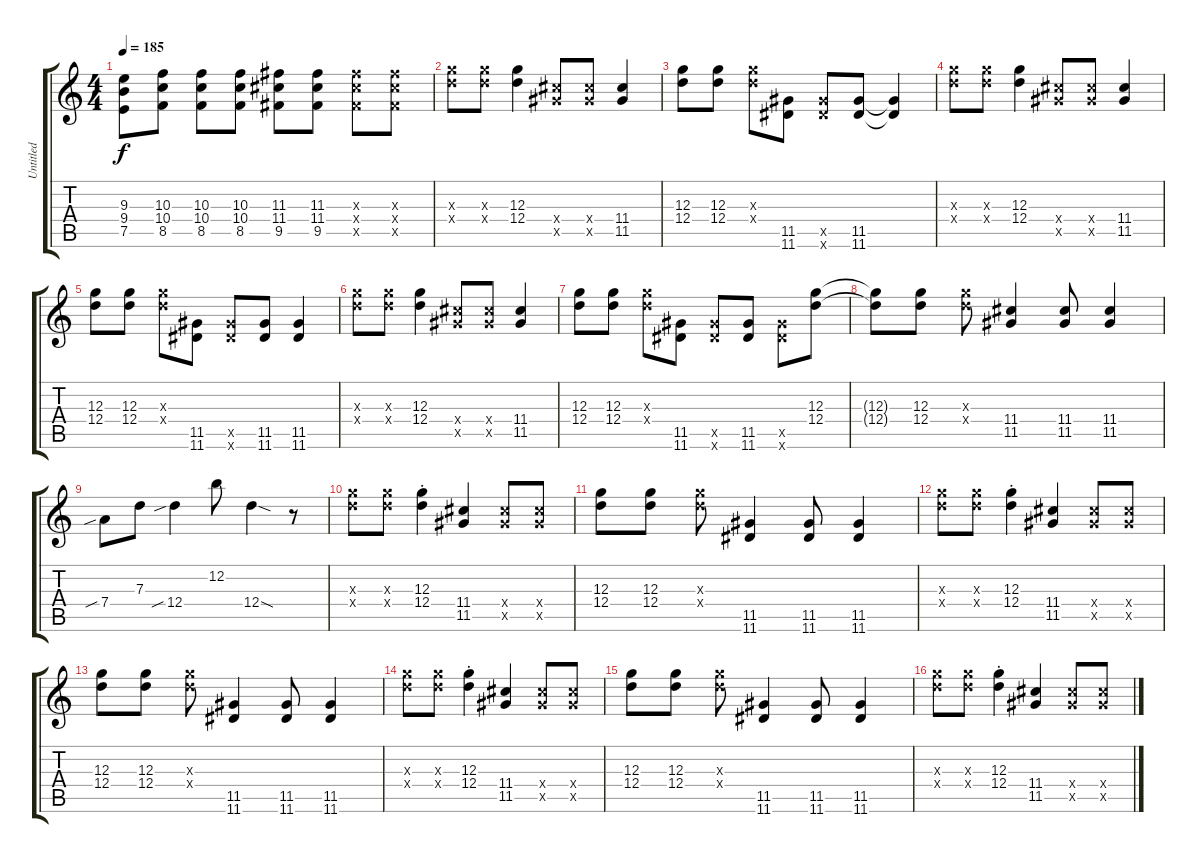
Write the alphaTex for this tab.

\track ("Untitled" "Untitled") {instrument acousticguitarnylon}
\staff {score tabs}
\tuning (E4 B3 G3 D3 A2 E2) {hide}
\ts (4 4)
\tempo 185
\clef g2
\ks c
(9.3 9.4 7.5).8{dy f} (10.3 10.4 8.5).8 (10.3 10.4 8.5).8 (10.3 10.4 8.5).8 (11.3 11.4 9.5).8 (11.3 11.4 9.5).8 (11.3{x} 11.4{x} 9.5{x}).8 (11.3{x} 11.4{x} 9.5{x}).8 |
(12.3{x} 12.4{x}).8 (12.3{x} 12.4{x}).8 (12.3 12.4).4 (11.4{x} 11.5{x}).8 (11.4{x} 11.5{x}).8 (11.4 11.5).4 |
(12.3 12.4).8 (12.3 12.4).8 (12.3{x} 12.4{x}).8 (11.5 11.6).8 (11.5{x} 11.6{x}).8 (11.5 11.6).8 (11.5{t} 11.6{t}).4 |
(12.3{x} 12.4{x}).8 (12.3{x} 12.4{x}).8 (12.3 12.4).4 (11.4{x} 11.5{x}).8 (11.4{x} 11.5{x}).8 (11.4 11.5).4 |
(12.3 12.4).8 (12.3 12.4).8 (12.3{x} 12.4{x}).8 (11.5 11.6).8 (11.5{x} 11.6{x}).8 (11.5 11.6).8 (11.5 11.6).4 |
(12.3{x} 12.4{x}).8 (12.3{x} 12.4{x}).8 (12.3 12.4).4 (11.4{x} 11.5{x}).8 (11.4{x} 11.5{x}).8 (11.4 11.5).4 |
(12.3 12.4).8 (12.3 12.4).8 (12.3{x} 12.4{x}).8 (11.5 11.6).8 (11.5{x} 11.6{x}).8 (11.5 11.6).8 (11.5{x} 11.6{x}).8 (12.3 12.4).8 |
(12.3{t} 12.4{t}).8 (12.3 12.4).8 (12.3{x} 12.4{x}).8 (11.4 11.5).4 (11.4 11.5).8 (11.4 11.5).4 |
7.4{sib}.8 7.3.8 12.4{sib}.4 12.2.8 12.4{sod}.4 r.8 |
(12.3{x} 12.4{x}).8 (12.3{x} 12.4{x}).8 (12.3{st} 12.4{st}).4 (11.4 11.5).4 (11.4{x} 11.5{x}).8 (11.4{x} 11.5{x}).8 |
(12.3 12.4).8 (12.3 12.4).8 (12.3{x} 12.4{x}).8 (11.5 11.6).4 (11.5 11.6).8 (11.5 11.6).4 |
(12.3{x} 12.4{x}).8 (12.3{x} 12.4{x}).8 (12.3{st} 12.4{st}).4 (11.4 11.5).4 (11.4{x} 11.5{x}).8 (11.4{x} 11.5{x}).8 |
(12.3 12.4).8 (12.3 12.4).8 (12.3{x} 12.4{x}).8 (11.5 11.6).4 (11.5 11.6).8 (11.5 11.6).4 |
(12.3{x} 12.4{x}).8 (12.3{x} 12.4{x}).8 (12.3{st} 12.4{st}).4 (11.4 11.5).4 (11.4{x} 11.5{x}).8 (11.4{x} 11.5{x}).8 |
(12.3 12.4).8 (12.3 12.4).8 (12.3{x} 12.4{x}).8 (11.5 11.6).4 (11.5 11.6).8 (11.5 11.6).4 |
(12.3{x} 12.4{x}).8 (12.3{x} 12.4{x}).8 (12.3{st} 12.4{st}).4 (11.4 11.5).4 (11.4{x} 11.5{x}).8 (11.4{x} 11.5{x}).8
